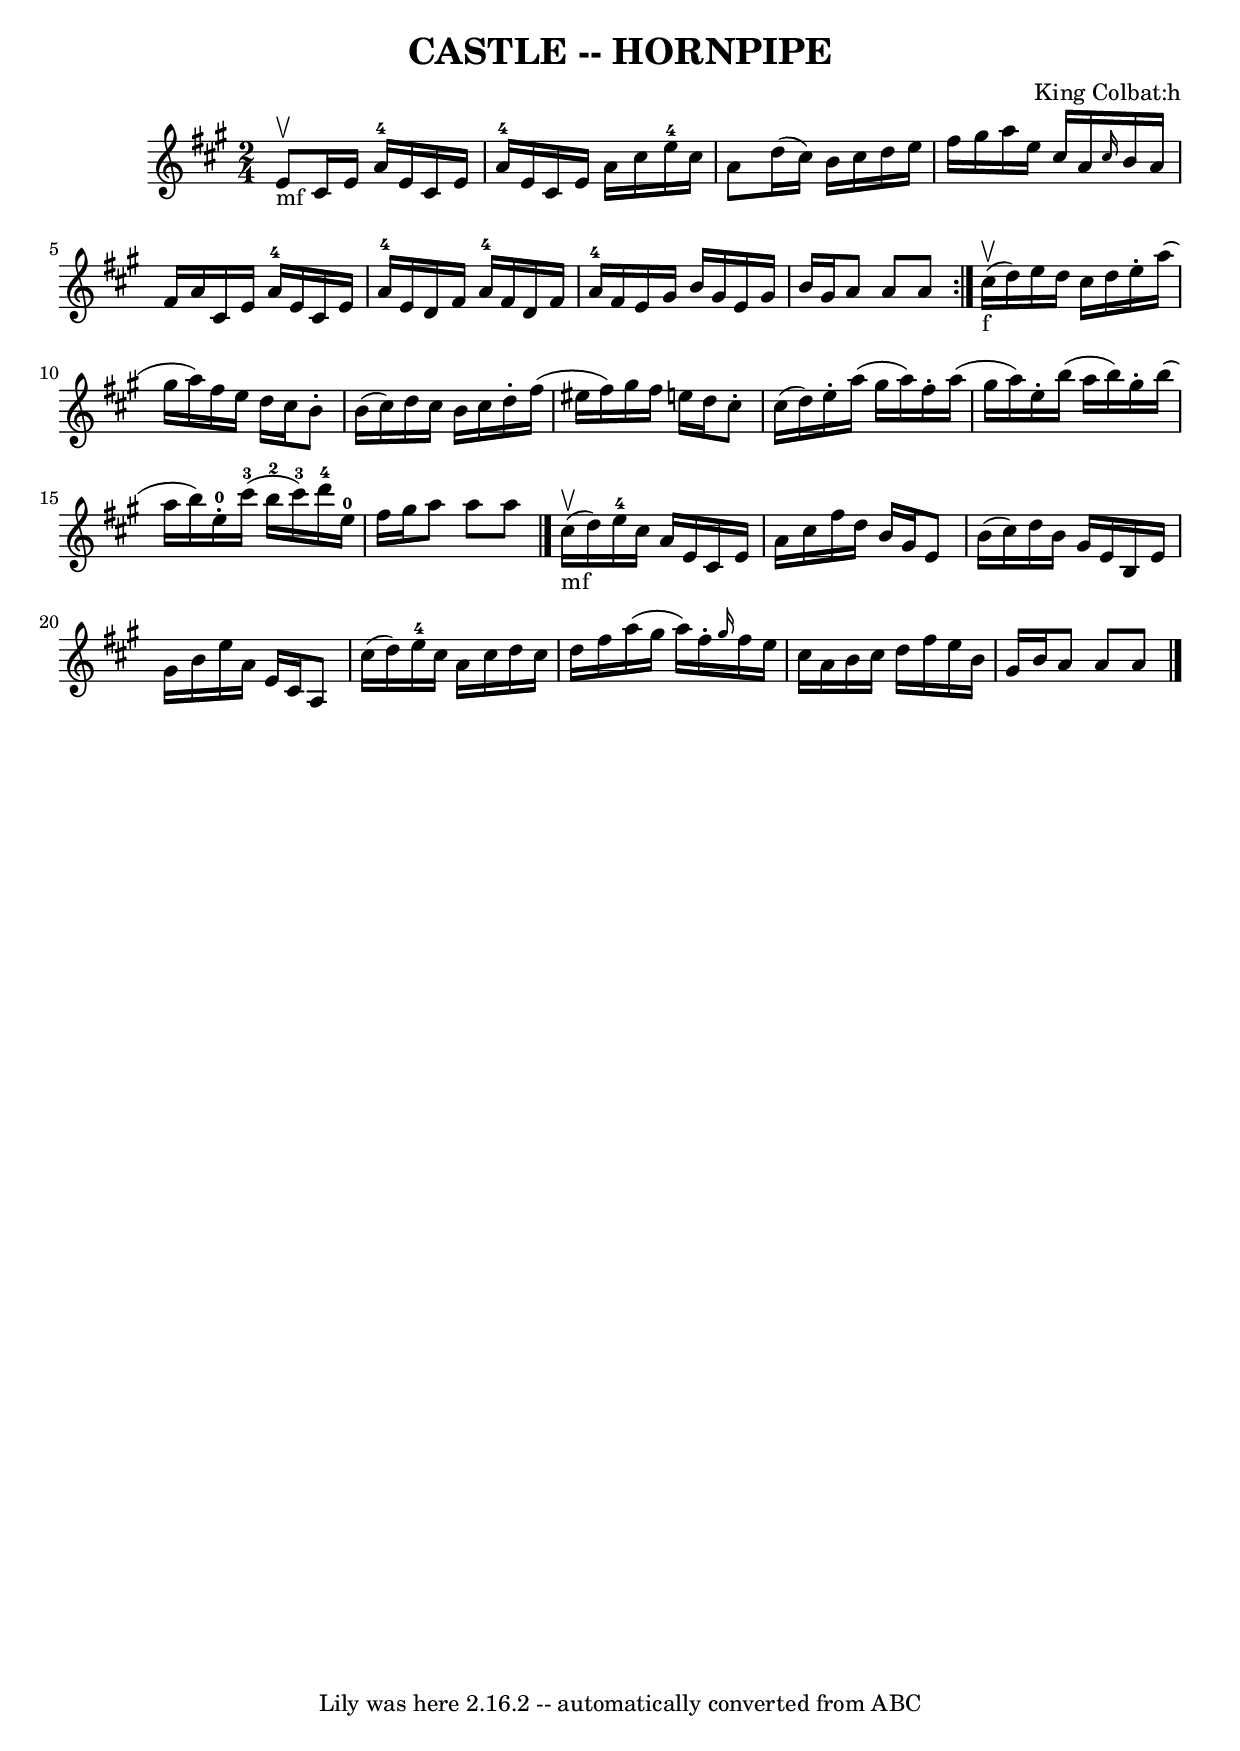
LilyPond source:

\version "2.16.2"
\include "Mammoth.ily"
\header {
  %% book = "Ryan's Mammoth Collection of Fiddle Tunes"
  composer = "King Colbat:h"
  crossRefNumber = "1"
  footnotes = ""
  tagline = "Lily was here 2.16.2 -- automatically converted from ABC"
  title = "CASTLE -- HORNPIPE"

}
voicedefault =  {



  \repeat volta 2 {

    \time 2/4 
    \key a \major     e'8_"mf"^\upbow        |
    cis'16 e'16         a'16-4 e'16 cis'16 e'16 a'16-4 e'16     |
    cis'16         e'16 a'16 cis''16 e''16-4 cis''16 a'8     |
    d''16 (     cis''16) b'16 cis''16 d''16 e''16 fis''16 gis''16      |
    a''16 e''16 cis''16 a'16  \grace { cis''16  
				     } b'16         a'16 fis'16 a'16    |  |
    cis'16 e'16 a'16-4        e'16 cis'16 e'16 a'16-4 e'16     |
    d'16 fis'16 a'16-4 fis'16 d'16 fis'16 a'16-4 fis'16    |
    e'16         gis'16 b'16 gis'16 e'16 gis'16 b'16 gis'16     |
    a'8  
    a'8 a'8       } cis''16_"f"(^\upbow d''16)        |
     e''16 d''16 cis''16 d''16 e''16-. a''16 (gis''16 a''16)   |
  fis''16 e''16 d''16 cis''16 b'8-. b'16 (cis''16)   |
  d''16 cis''16 b'16 cis''16 d''16-. fis''16 (   eis''16 fis''16)    |
  gis''16 fis''16 e''16 d''16       cis''8-. cis''16 (d''16)   |  |
  e''16-. a''16 (   gis''16 a''16) fis''16-. a''16 (gis''16 a''16)    |
  
  e''16-. b''16 (a''16 b''16) gis''16-. b''16 (a''16       b''16)        |
  e''16-0-. cis'''16-3(b''16-2      cis'''16-3) d'''16-4 e''16-0 fis''16 gis''16     |
     a''8 a''8 a''8    \bar "|." cis''16_"mf"(^\upbow d''16)      |
  e''16-4 cis''16 a'16 e'16 cis'16 e'16 a'16     cis''16     |
  fis''16 d''16 b'16 gis'16 e'8 b'16 (   cis''16)    |
  d''16 b'16 gis'16 e'16 b16 e'16       gis'16 b'16     |
  e''16 a'16 e'16 cis'16 a8 cis''16 (   d''16)   |  |
  e''16-4 cis''16 a'16 cis''16    d''16 cis''16 d''16 fis''16     |
  a''16 (gis''16    
  a''16) fis''16-. \grace { gis''16  
			   } fis''16 e''16 cis''16       a'16     |
  b'16 cis''16 d''16 fis''16 e''16 b'16       gis'16 b'16     |
  a'8 a'8 a'8    \bar "|."   

}

\score{
  <<

    \context Staff="default"
    {
      \voicedefault 
      
    }

  >>
  \layout {
    
  }
  \midi {
  }

}
